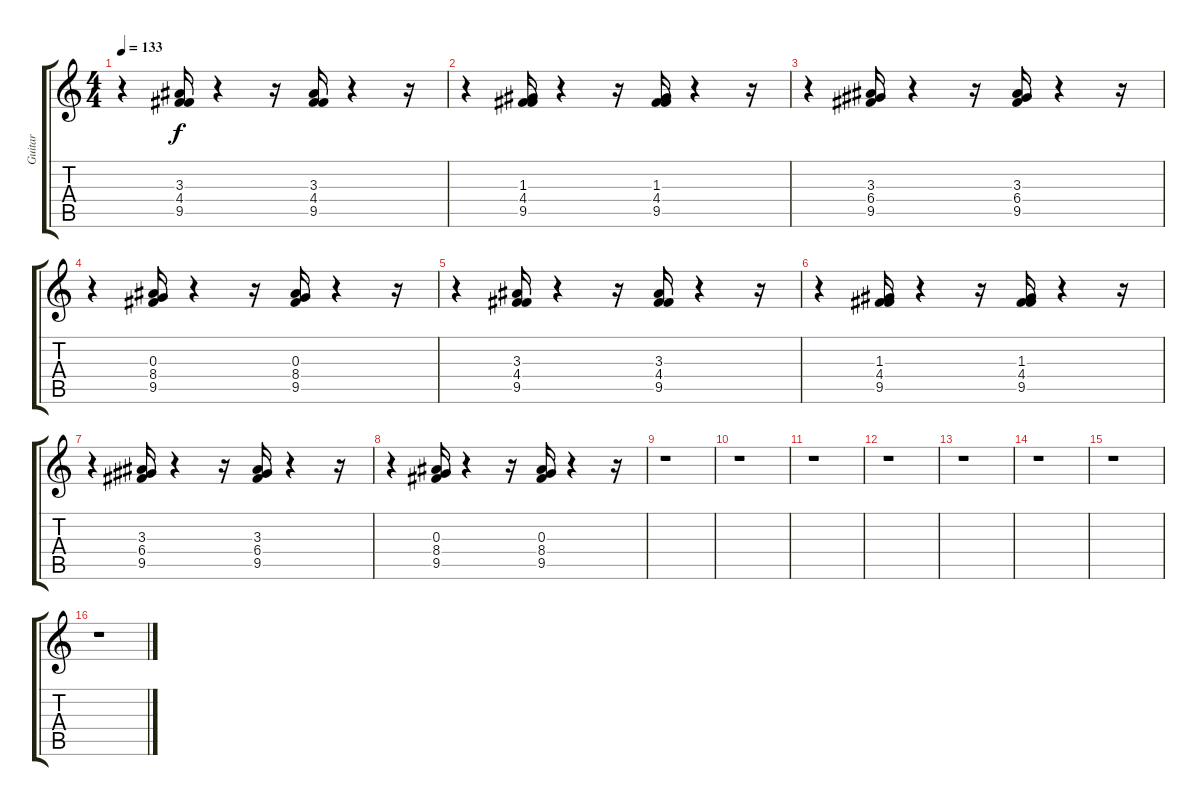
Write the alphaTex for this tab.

\track ("Guitar" "Guitar") {instrument acousticguitarsteel}
\staff {score tabs}
\tuning (E4 B3 G3 D3 A2 E2) {hide}
\ts (4 4)
\tempo 133
\clef g2
\ks c
r.4{dy f} (3.3 4.4 9.5).16 r.4 r.16 (3.3 4.4 9.5).16 r.4 r.16 |
r.4 (1.3 4.4 9.5).16 r.4 r.16 (1.3 4.4 9.5).16 r.4 r.16 |
r.4 (3.3 6.4 9.5).16 r.4 r.16 (3.3 6.4 9.5).16 r.4 r.16 |
r.4 (0.3 8.4 9.5).16 r.4 r.16 (0.3 8.4 9.5).16 r.4 r.16 |
r.4 (3.3 4.4 9.5).16 r.4 r.16 (3.3 4.4 9.5).16 r.4 r.16 |
r.4 (1.3 4.4 9.5).16 r.4 r.16 (1.3 4.4 9.5).16 r.4 r.16 |
r.4 (3.3 6.4 9.5).16 r.4 r.16 (3.3 6.4 9.5).16 r.4 r.16 |
r.4 (0.3 8.4 9.5).16 r.4 r.16 (0.3 8.4 9.5).16 r.4 r.16 |
r.1 |
r.1 |
r.1 |
r.1 |
r.1 |
r.1 |
r.1 |
r.1
